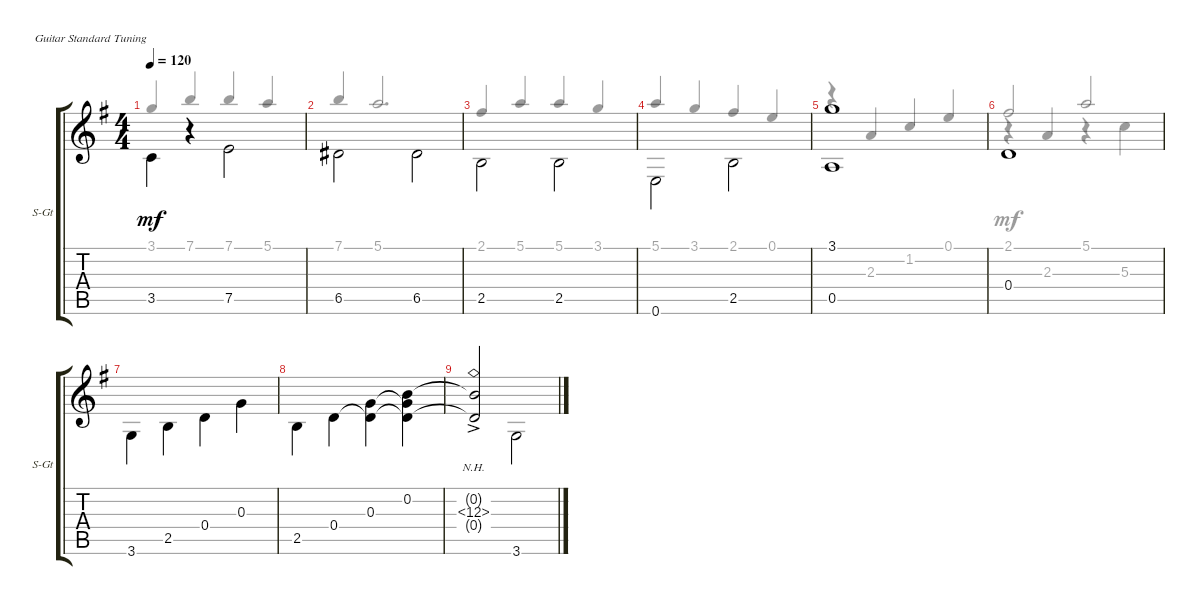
\defaultSystemsLayout 4
\bracketExtendMode groupsimilarinstruments
\useSystemSignSeparator
\singleTrackTrackNamePolicy allsystems
\multiTrackTrackNamePolicy allsystems
\firstSystemTrackNameOrientation horizontal
\otherSystemsTrackNameOrientation horizontal
\track ("Steel Guitar" "S-Gt") {instrument acousticguitarsteel}
\staff {score tabs}
\tuning (E4 B3 G3 D3 A2 E2)
\voice
\ts (4 4)
\tempo 120
\clef g2
\ks eminor
3.5.4{dy mf beam invert} r.4{beam invert} 7.5.2{beam invert} |
6.5.2{beam invert} 6.5.2{beam invert} |
2.5.2{beam invert} 2.5.2{beam invert} |
0.6.2{beam invert} 2.5.2{beam invert} |
(0.5 3.1).1{beam invert} |
0.4.1{beam invert} |
3.6.4{beam invert} 2.5.4{beam invert} 0.4.4{beam invert} 0.3.4{beam invert} |
2.5.4{beam invert} 0.4.4{beam invert} (0.3 0.4{t}).4{beam invert} (0.2 0.4{t} 0.3{t}).4{beam invert} |
(0.2{t} 0.4{t} 12.3{nh ac}).2{beam invert} 3.6.2{beam invert}
\voice
\clef g2
\ottava regular
\simile none
\ks eminor
3.1.4{dy mf beam invert} 7.1.4{beam invert} 7.1.4{beam invert} 5.1.4{beam invert} |
7.1.4{beam invert} 5.1.2{d beam invert} |
2.1.4{beam invert} 5.1.4{beam invert} 5.1.4{beam invert} 3.1.4{beam invert} |
5.1.4{beam invert} 3.1.4{beam invert} 2.1.4{beam invert} 0.1.4{beam invert} |
r.4{beam invert} 2.3.4{beam invert} 1.2.4{beam invert} 0.1.4{beam invert} |
r.4{beam invert} 2.3.4 r.4{beam invert} 5.3.4 |
|
|
\voice
\clef g2
\ottava regular
\simile none
\ks eminor
|
|
|
|
|
2.1.2{beam invert} 5.1.2{beam invert} |
|
|
